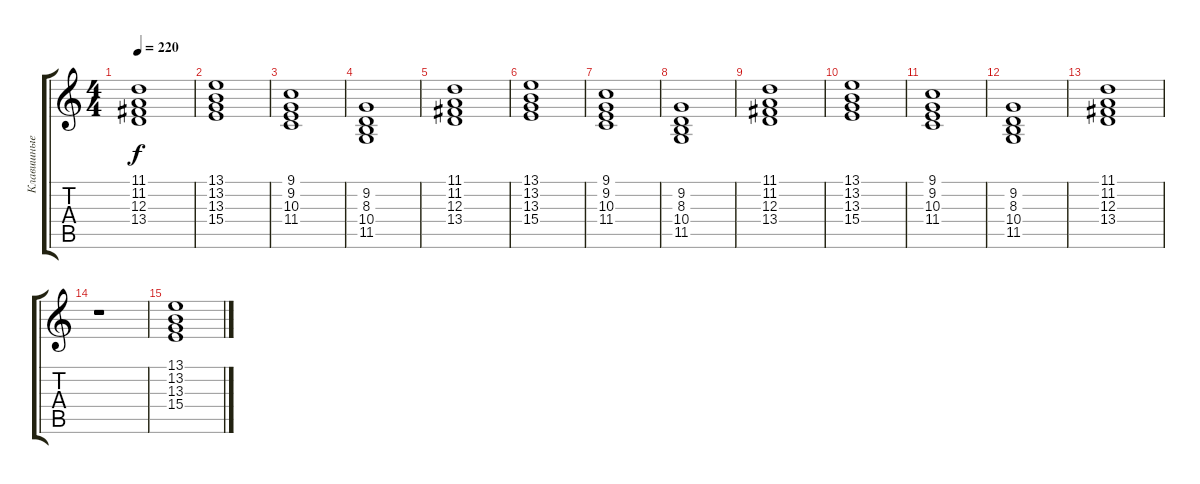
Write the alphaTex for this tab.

\track ("Клавишные ( left )" "Клавишные ") {instrument stringensemble1}
\staff {score tabs}
\tuning (Eb4 Bb3 Gb3 Db3 Ab2 Eb2) {hide}
\ts (4 4)
\tempo 220
\clef g2
\ks c
(11.1 11.2 12.3 13.4).1{dy f} |
(13.1 13.2 13.3 15.4).1 |
(9.1 9.2 10.3 11.4).1 |
(9.2 8.3 10.4 11.5).1 |
(11.1 11.2 12.3 13.4).1 |
(13.1 13.2 13.3 15.4).1 |
(9.1 9.2 10.3 11.4).1 |
(9.2 8.3 10.4 11.5).1 |
(11.1 11.2 12.3 13.4).1 |
(13.1 13.2 13.3 15.4).1 |
(9.1 9.2 10.3 11.4).1 |
(9.2 8.3 10.4 11.5).1 |
(11.1 11.2 12.3 13.4).1 |
r.1 |
(13.1 13.2 13.3 15.4).1
